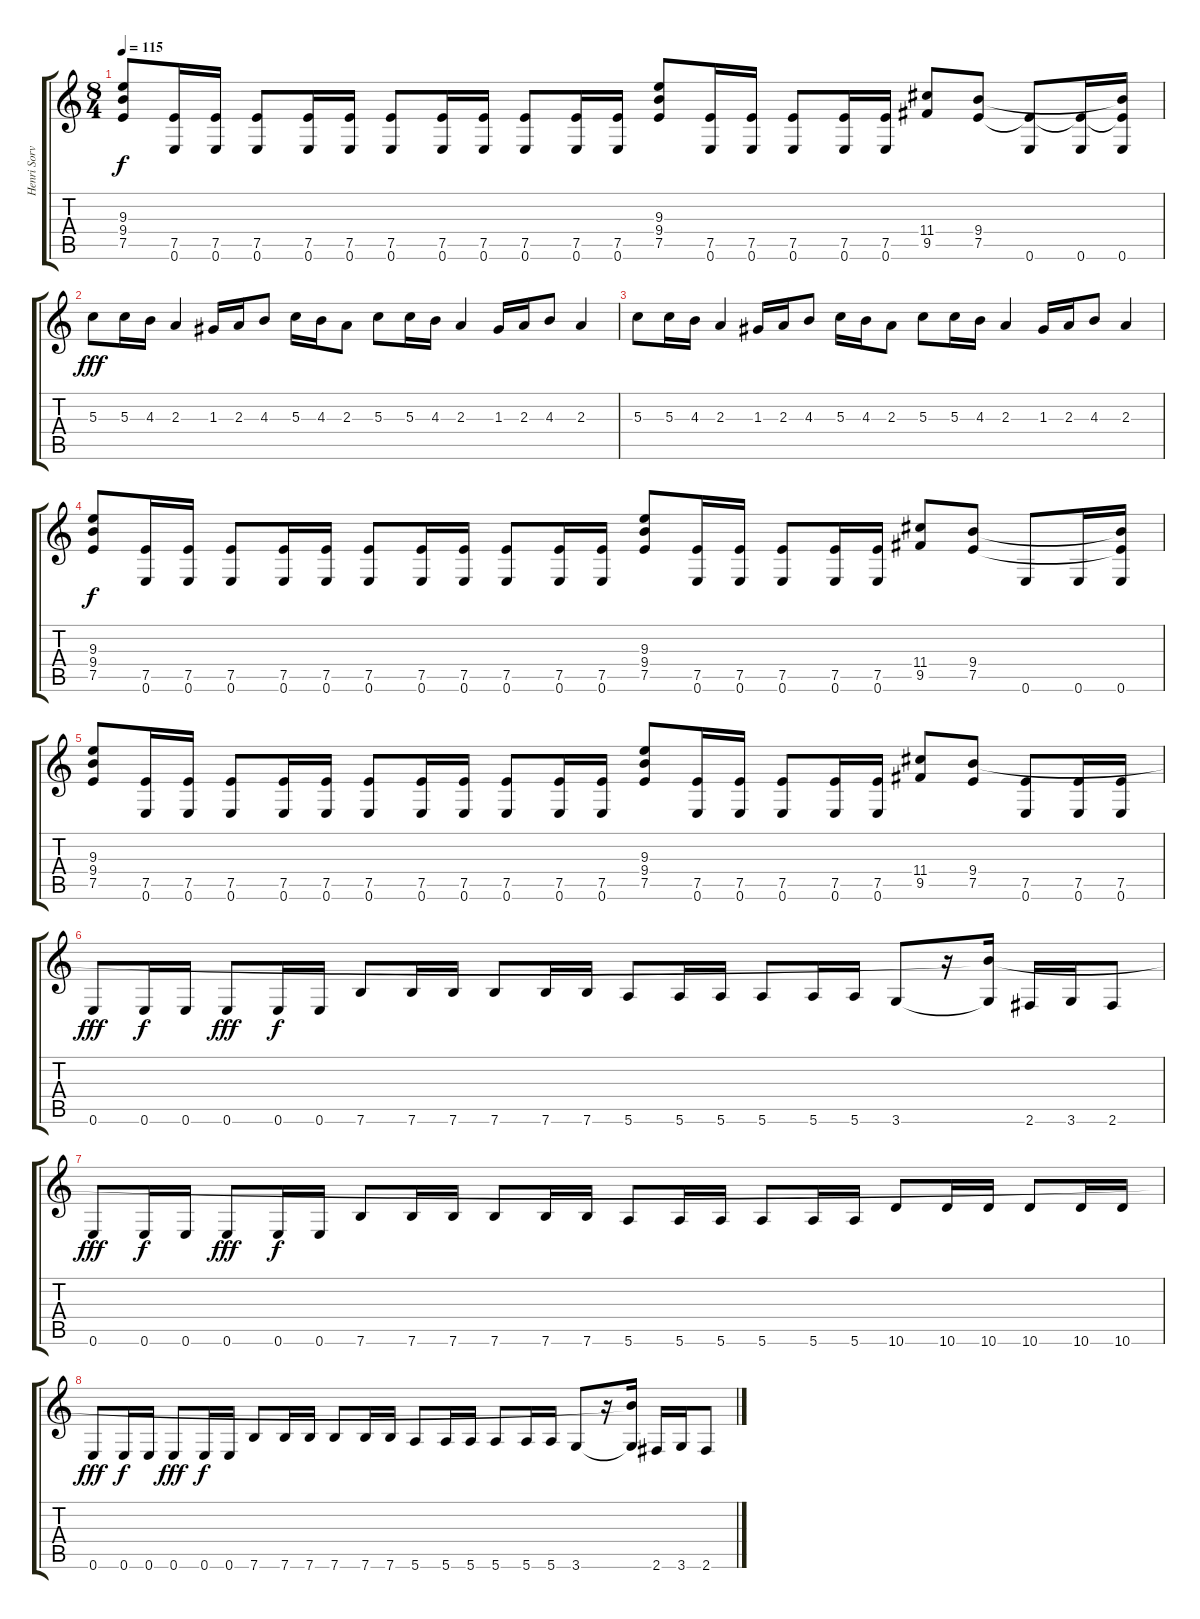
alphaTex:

\track ("Henri Sorvali" "Henri Sorv") {instrument overdrivenguitar}
\staff {score tabs}
\tuning (E4 B3 G3 D3 A2 E2) {hide}
\ts (8 4)
\tempo 115
\clef g2
\ks c
(9.3 9.4 7.5).8{dy f} (7.5 0.6).16 (7.5 0.6).16 (7.5 0.6).8 (7.5 0.6).16 (7.5 0.6).16 (7.5 0.6).8 (7.5 0.6).16 (7.5 0.6).16 (7.5 0.6).8 (7.5 0.6).16 (7.5 0.6).16 (9.3 9.4 7.5).8 (7.5 0.6).16 (7.5 0.6).16 (7.5 0.6).8 (7.5 0.6).16 (7.5 0.6).16 (11.4 9.5).8 (9.4 7.5).8 (7.5{t} 0.6).8 (7.5{t} 0.6).16 (9.4{t} 7.5{t} 0.6).16 |
5.3.8{dy fff} 5.3.16 4.3.16 2.3.4 1.3.16 2.3.16 4.3.8 5.3.16 4.3.16 2.3.8 5.3.8 5.3.16 4.3.16 2.3.4 1.3.16 2.3.16 4.3.8 2.3.4 |
5.3.8 5.3.16 4.3.16 2.3.4 1.3.16 2.3.16 4.3.8 5.3.16 4.3.16 2.3.8 5.3.8 5.3.16 4.3.16 2.3.4 1.3.16 2.3.16 4.3.8 2.3.4 |
(9.3 9.4 7.5).8{dy f} (7.5 0.6).16 (7.5 0.6).16 (7.5 0.6).8 (7.5 0.6).16 (7.5 0.6).16 (7.5 0.6).8 (7.5 0.6).16 (7.5 0.6).16 (7.5 0.6).8 (7.5 0.6).16 (7.5 0.6).16 (9.3 9.4 7.5).8 (7.5 0.6).16 (7.5 0.6).16 (7.5 0.6).8 (7.5 0.6).16 (7.5 0.6).16 (11.4 9.5).8 (9.4 7.5).8 0.6.8 0.6.16 (9.4{t} 7.5{t} 0.6).16 |
(9.3 9.4 7.5).8 (7.5 0.6).16 (7.5 0.6).16 (7.5 0.6).8 (7.5 0.6).16 (7.5 0.6).16 (7.5 0.6).8 (7.5 0.6).16 (7.5 0.6).16 (7.5 0.6).8 (7.5 0.6).16 (7.5 0.6).16 (9.3 9.4 7.5).8 (7.5 0.6).16 (7.5 0.6).16 (7.5 0.6).8 (7.5 0.6).16 (7.5 0.6).16 (11.4 9.5).8 (9.4 7.5).8 (7.5 0.6).8 (7.5 0.6).16 (7.5 0.6).16 |
0.6.8{dy fff} 0.6.16{dy f} 0.6.16 0.6.8{dy fff} 0.6.16{dy f} 0.6.16 7.6.8 7.6.16 7.6.16 7.6.8 7.6.16 7.6.16 5.6.8 5.6.16 5.6.16 5.6.8 5.6.16 5.6.16 3.6.8 r.16 (9.4{t} 3.6{t}).16 2.6.16 3.6.16 2.6.8 |
0.6.8{dy fff} 0.6.16{dy f} 0.6.16 0.6.8{dy fff} 0.6.16{dy f} 0.6.16 7.6.8 7.6.16 7.6.16 7.6.8 7.6.16 7.6.16 5.6.8 5.6.16 5.6.16 5.6.8 5.6.16 5.6.16 10.6.8 10.6.16 10.6.16 10.6.8 10.6.16 10.6.16 |
0.6.8{dy fff} 0.6.16{dy f} 0.6.16 0.6.8{dy fff} 0.6.16{dy f} 0.6.16 7.6.8 7.6.16 7.6.16 7.6.8 7.6.16 7.6.16 5.6.8 5.6.16 5.6.16 5.6.8 5.6.16 5.6.16 3.6.8 r.16 (9.4{t} 3.6{t}).16 2.6.16 3.6.16 2.6.8
